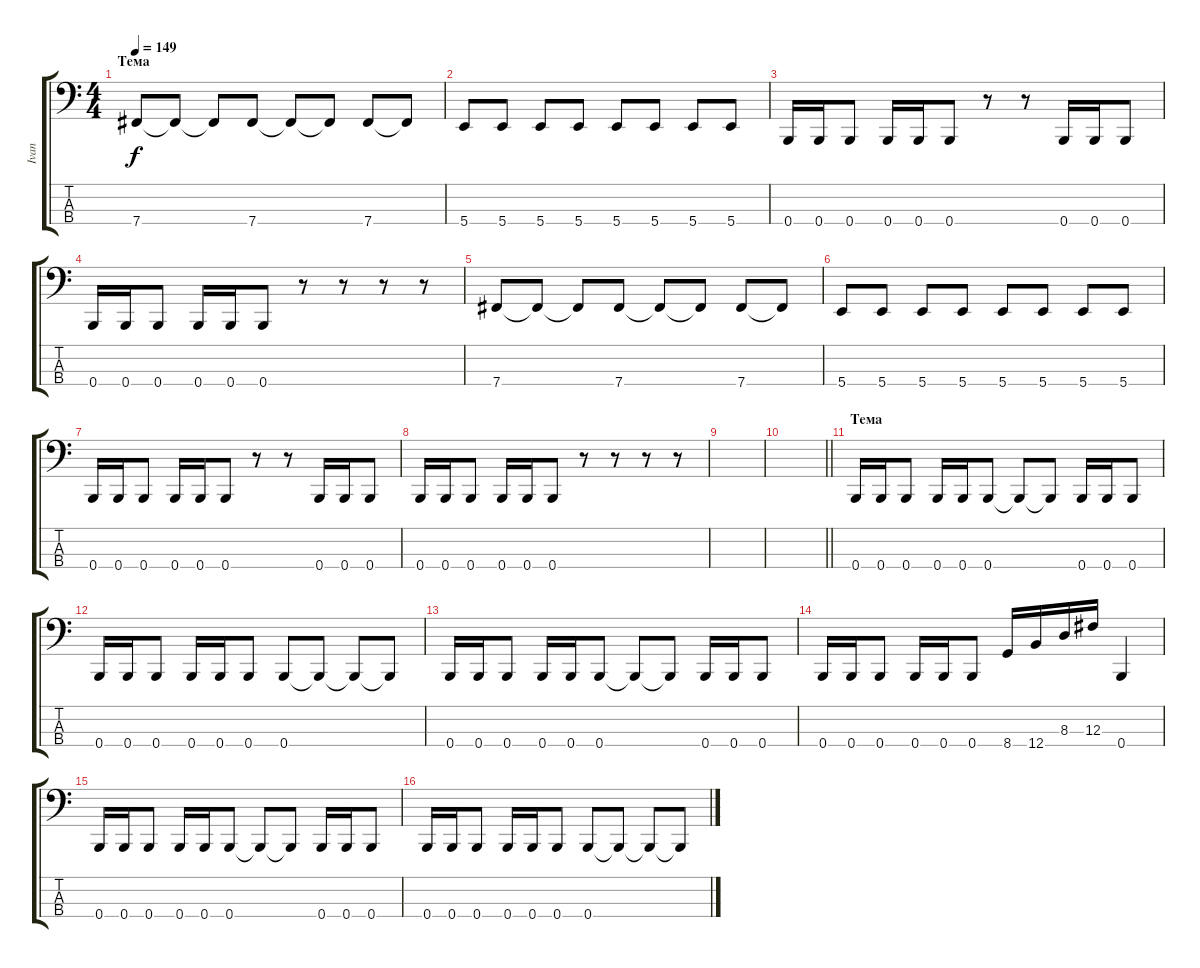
\track ("Ivan" "Ivan") {instrument electricbasspick}
\staff {score tabs}
\tuning (E2 B1 Gb1 B0) {hide}
\ts (4 4)
\section ("" "Тема")
\tempo 149
\clef f4
\ks c
7.4.8{dy f} 7.4{t}.8 7.4{t}.8 7.4.8 7.4{t}.8 7.4{t}.8 7.4.8 7.4{t}.8 |
5.4.8 5.4.8 5.4.8 5.4.8 5.4.8 5.4.8 5.4.8 5.4.8 |
0.4.16 0.4.16 0.4.8 0.4.16 0.4.16 0.4.8 r.8 r.8 0.4.16 0.4.16 0.4.8 |
0.4.16 0.4.16 0.4.8 0.4.16 0.4.16 0.4.8 r.8 r.8 r.8 r.8 |
7.4.8 7.4{t}.8 7.4{t}.8 7.4.8 7.4{t}.8 7.4{t}.8 7.4.8 7.4{t}.8 |
5.4.8 5.4.8 5.4.8 5.4.8 5.4.8 5.4.8 5.4.8 5.4.8 |
0.4.16 0.4.16 0.4.8 0.4.16 0.4.16 0.4.8 r.8 r.8 0.4.16 0.4.16 0.4.8 |
0.4.16 0.4.16 0.4.8 0.4.16 0.4.16 0.4.8 r.8 r.8 r.8 r.8 |
|
\barLineRight lightlight
|
\section ("" "Тема")
0.4.16 0.4.16 0.4.8 0.4.16 0.4.16 0.4.8 0.4{t}.8 0.4{t}.8 0.4.16 0.4.16 0.4.8 |
0.4.16 0.4.16 0.4.8 0.4.16 0.4.16 0.4.8 0.4.8 0.4{t}.8 0.4{t}.8 0.4{t}.8 |
0.4.16 0.4.16 0.4.8 0.4.16 0.4.16 0.4.8 0.4{t}.8 0.4{t}.8 0.4.16 0.4.16 0.4.8 |
0.4.16 0.4.16 0.4.8 0.4.16 0.4.16 0.4.8 8.4.16 12.4.16 8.3.16 12.3.16 0.4.4 |
0.4.16 0.4.16 0.4.8 0.4.16 0.4.16 0.4.8 0.4{t}.8 0.4{t}.8 0.4.16 0.4.16 0.4.8 |
0.4.16 0.4.16 0.4.8 0.4.16 0.4.16 0.4.8 0.4.8 0.4{t}.8 0.4{t}.8 0.4{t}.8
